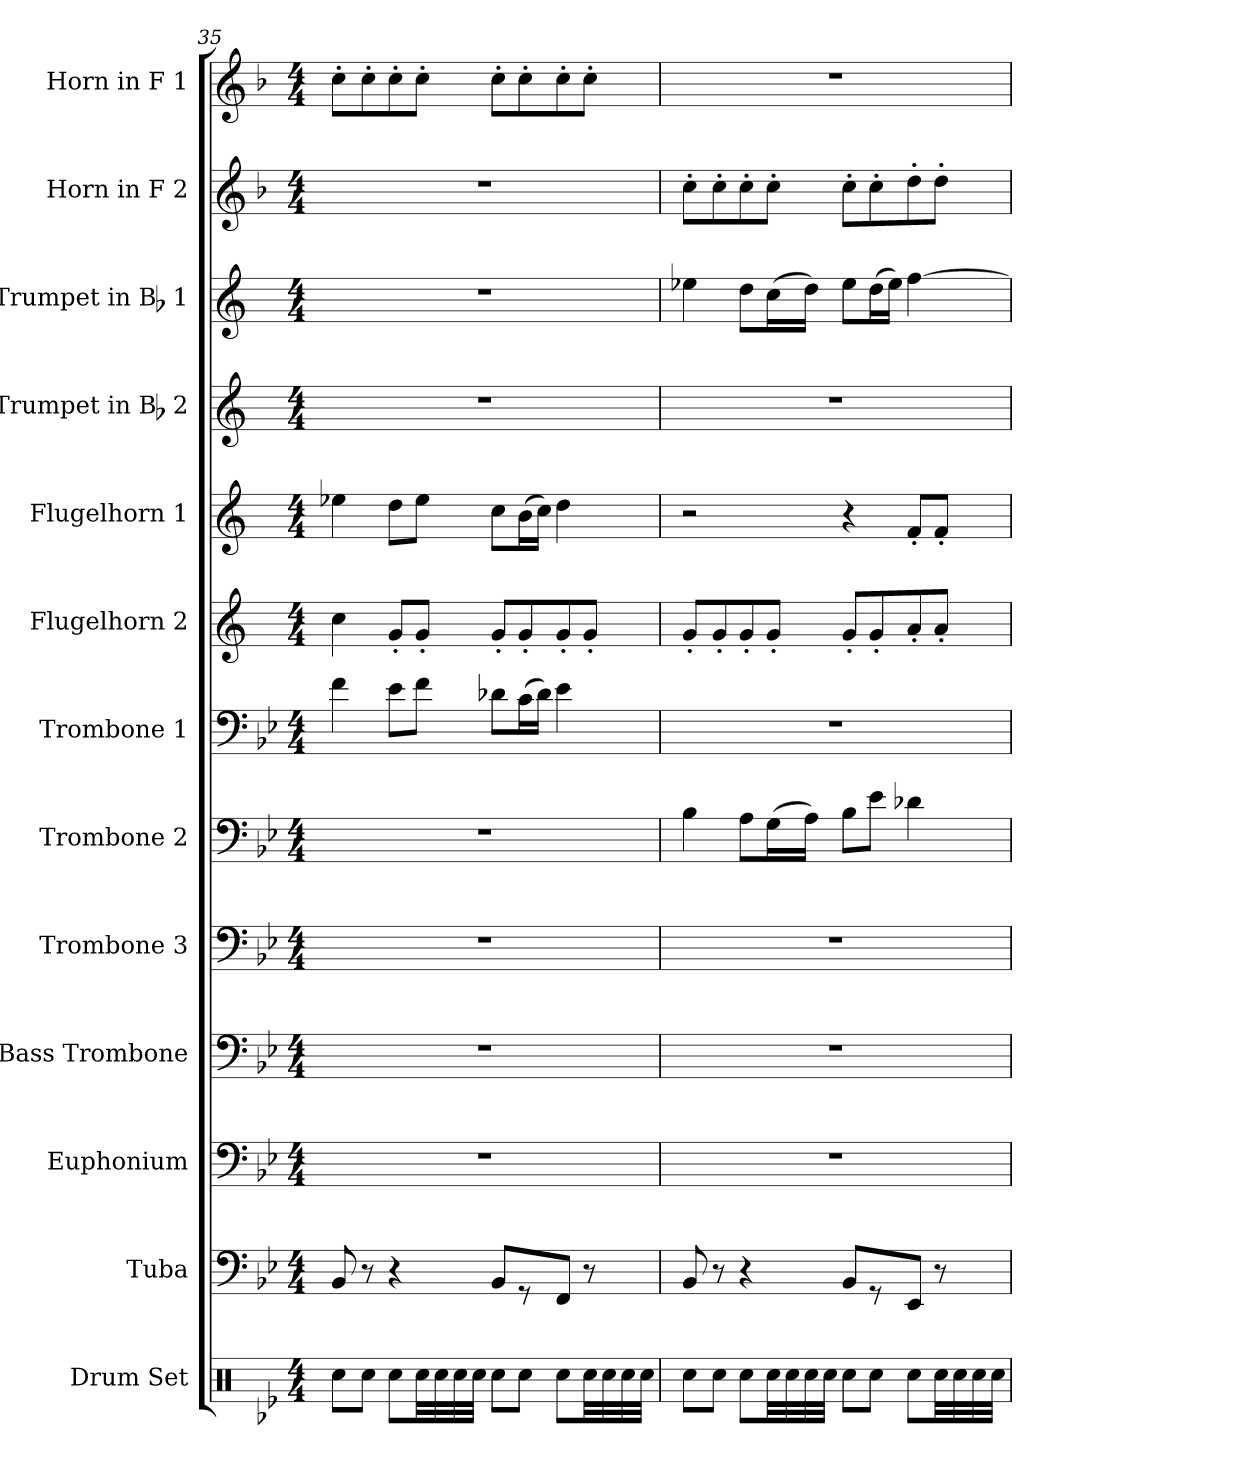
**kern	**kern	**kern	**kern	**kern	**kern	**kern	**kern	**kern	**kern	**kern	**kern	**kern
*part13	*part12	*part11	*part10	*part9	*part8	*part7	*part6	*part5	*part4	*part3	*part2	*part1
*staff13	*staff12	*staff11	*staff10	*staff9	*staff8	*staff7	*staff6	*staff5	*staff4	*staff3	*staff2	*staff1
*I"Drum Set	*I"Tuba	*I"Euphonium	*I"Bass Trombone	*I"Trombone 3	*I"Trombone 2	*I"Trombone 1	*I"Flugelhorn 2	*I"Flugelhorn 1	*I"Trumpet in Bb 2	*I"Trumpet in Bb 1	*I"Horn in F 2	*I"Horn in F 1
*I'D. S.	*I'Tuba	*I'Euph.	*I'B. Tbn.	*I'Tbn. 3	*I'Tbn. 2	*I'Tbn. 1	*I'Flghn. 2	*I'Flghn. 1	*	*	*I'Hn. 2	*I'Hn. 1
*clefX	*clefF4	*clefF4	*clefF4	*clefF4	*clefF4	*clefF4	*clefG2	*clefG2	*clefG2	*clefG2	*clefG2	*clefG2
*	*	*	*	*	*	*	*ITrd1c2	*ITrd1c2	*ITrd1c2	*ITrd1c2	*ITrd4c7	*ITrd4c7
*k[b-e-]	*k[b-e-]	*k[b-e-]	*k[b-e-]	*k[b-e-]	*k[b-e-]	*k[b-e-]	*k[b-e-]	*k[b-e-]	*k[b-e-]	*k[b-e-]	*k[b-e-]	*k[b-e-]
*B-:	*B-:	*B-:	*B-:	*B-:	*B-:	*B-:	*	*	*	*	*B-:	*B-:
*M4/4	*M4/4	*M4/4	*M4/4	*M4/4	*M4/4	*M4/4	*M4/4	*M4/4	*M4/4	*M4/4	*M4/4	*M4/4
=35	=35	=35	=35	=35	=35	=35	=35	=35	=35	=35	=35	=35
8Rcc\L	8BB-/	1r	1r	1r	1r	4f\	4b-\	4dd-X\	1r	1r	1r	8f'>\L
8Rcc\J	8r	.	.	.	.	.	.	.	.	.	.	8f'>\
8Rcc\L	4r	.	.	.	.	8e-\L	8f'</L	8cc\L	.	.	.	8f'>\
32Rcc\LL	.	.	.	.	.	8f\J	8f'</J	8dd-\J	.	.	.	8f'>\J
32Rcc\	.	.	.	.	.	.	.	.	.	.	.	.
32Rcc\	.	.	.	.	.	.	.	.	.	.	.	.
32Rcc\JJJ	.	.	.	.	.	.	.	.	.	.	.	.
8Rcc\L	8BB-/L	.	.	.	.	8d-X\L	8f'</L	8b-\L	.	.	.	8f'>\L
8Rcc\J	8r	.	.	.	.	(>16c\L	8f'</	(>16a\L	.	.	.	8f'>\
.	.	.	.	.	.	16d-\JJ)	.	16b-\JJ)	.	.	.	.
8Rcc\L	8FF/J	.	.	.	.	4e-\	8f'</	4cc\	.	.	.	8f'>\
32Rcc\LL	8r	.	.	.	.	.	8f'</J	.	.	.	.	8f'>\J
32Rcc\	.	.	.	.	.	.	.	.	.	.	.	.
32Rcc\	.	.	.	.	.	.	.	.	.	.	.	.
32Rcc\JJJ	.	.	.	.	.	.	.	.	.	.	.	.
=36	=36	=36	=36	=36	=36	=36	=36	=36	=36	=36	=36	=36
8Rcc\L	8BB-/	1r	1r	1r	4B-\	1r	8f'</L	2r	1r	4dd-X\	8f'>\L	1r
8Rcc\J	8r	.	.	.	.	.	8f'</	.	.	.	8f'>\	.
8Rcc\L	4r	.	.	.	8A\L	.	8f'</	.	.	8cc\L	8f'>\	.
32Rcc\LL	.	.	.	.	(>16G\L	.	8f'</J	.	.	(>16b-\L	8f'>\J	.
32Rcc\	.	.	.	.	.	.	.	.	.	.	.	.
32Rcc\	.	.	.	.	16A\JJ)	.	.	.	.	16cc\JJ)	.	.
32Rcc\JJJ	.	.	.	.	.	.	.	.	.	.	.	.
8Rcc\L	8BB-/L	.	.	.	8B-\L	.	8f'</L	4r	.	8dd-\L	8f'>\L	.
8Rcc\J	8r	.	.	.	8e-\J	.	8f'</	.	.	(>16cc\L	8f'>\	.
.	.	.	.	.	.	.	.	.	.	16dd-\JJ)	.	.
8Rcc\L	8EE-/J	.	.	.	4d-X\	.	8g'</	8e-'</L	.	[4ee-\	8g'>\	.
32Rcc\LL	8r	.	.	.	.	.	8g'</J	8e-'</J	.	.	8g'>\J	.
32Rcc\	.	.	.	.	.	.	.	.	.	.	.	.
32Rcc\	.	.	.	.	.	.	.	.	.	.	.	.
32Rcc\JJJ	.	.	.	.	.	.	.	.	.	.	.	.
=	=	=	=	=	=	=	=	=	=	=	=	=
*-	*-	*-	*-	*-	*-	*-	*-	*-	*-	*-	*-	*-
